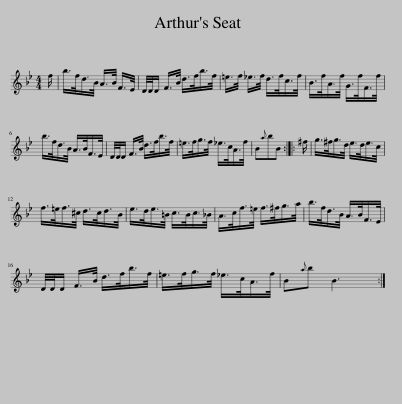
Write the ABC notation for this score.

X:1
L:1/8
M:4/4
I:linebreak $
K:Bb
V:1 treble
V:1
 f/ | b/>f/d/>B/ A/>B/ F/>E/ | D/4D/4D/ F/>B/ d/>f/b/>f/ | =e/>f/ _e/>f/ d/>f/c/>f/ | B/>f/A/>f/ G/>f/F/>f/ |$ %5
 b/>f/d/>B/ A/>B/F/>E/ | D/4D/4D/ F/>B/ d/>f/b/>f/ | =e/>f/g/>f/ _e/>c/A/>f/ | B{a}bB :: ^f/ | %10
 g/>^f/g/>d/ e/>d/e/>c/ |$ f/>=e/f/>^c/ d/>c/d/>B/ | e/>d/e/>=B/ c/>B/c/>_B/ | A/>c/f/>=e/ f/>^f/g/>a/ | b/>f/d/>B/ A/>B/F/>E/ |$ %15
 D/4D/4D/ F/>B/ d/>f/b/>f/ | =e/>f/g/>f/ _e/>c/A/>f/ | B{a}b B3 :| %18
